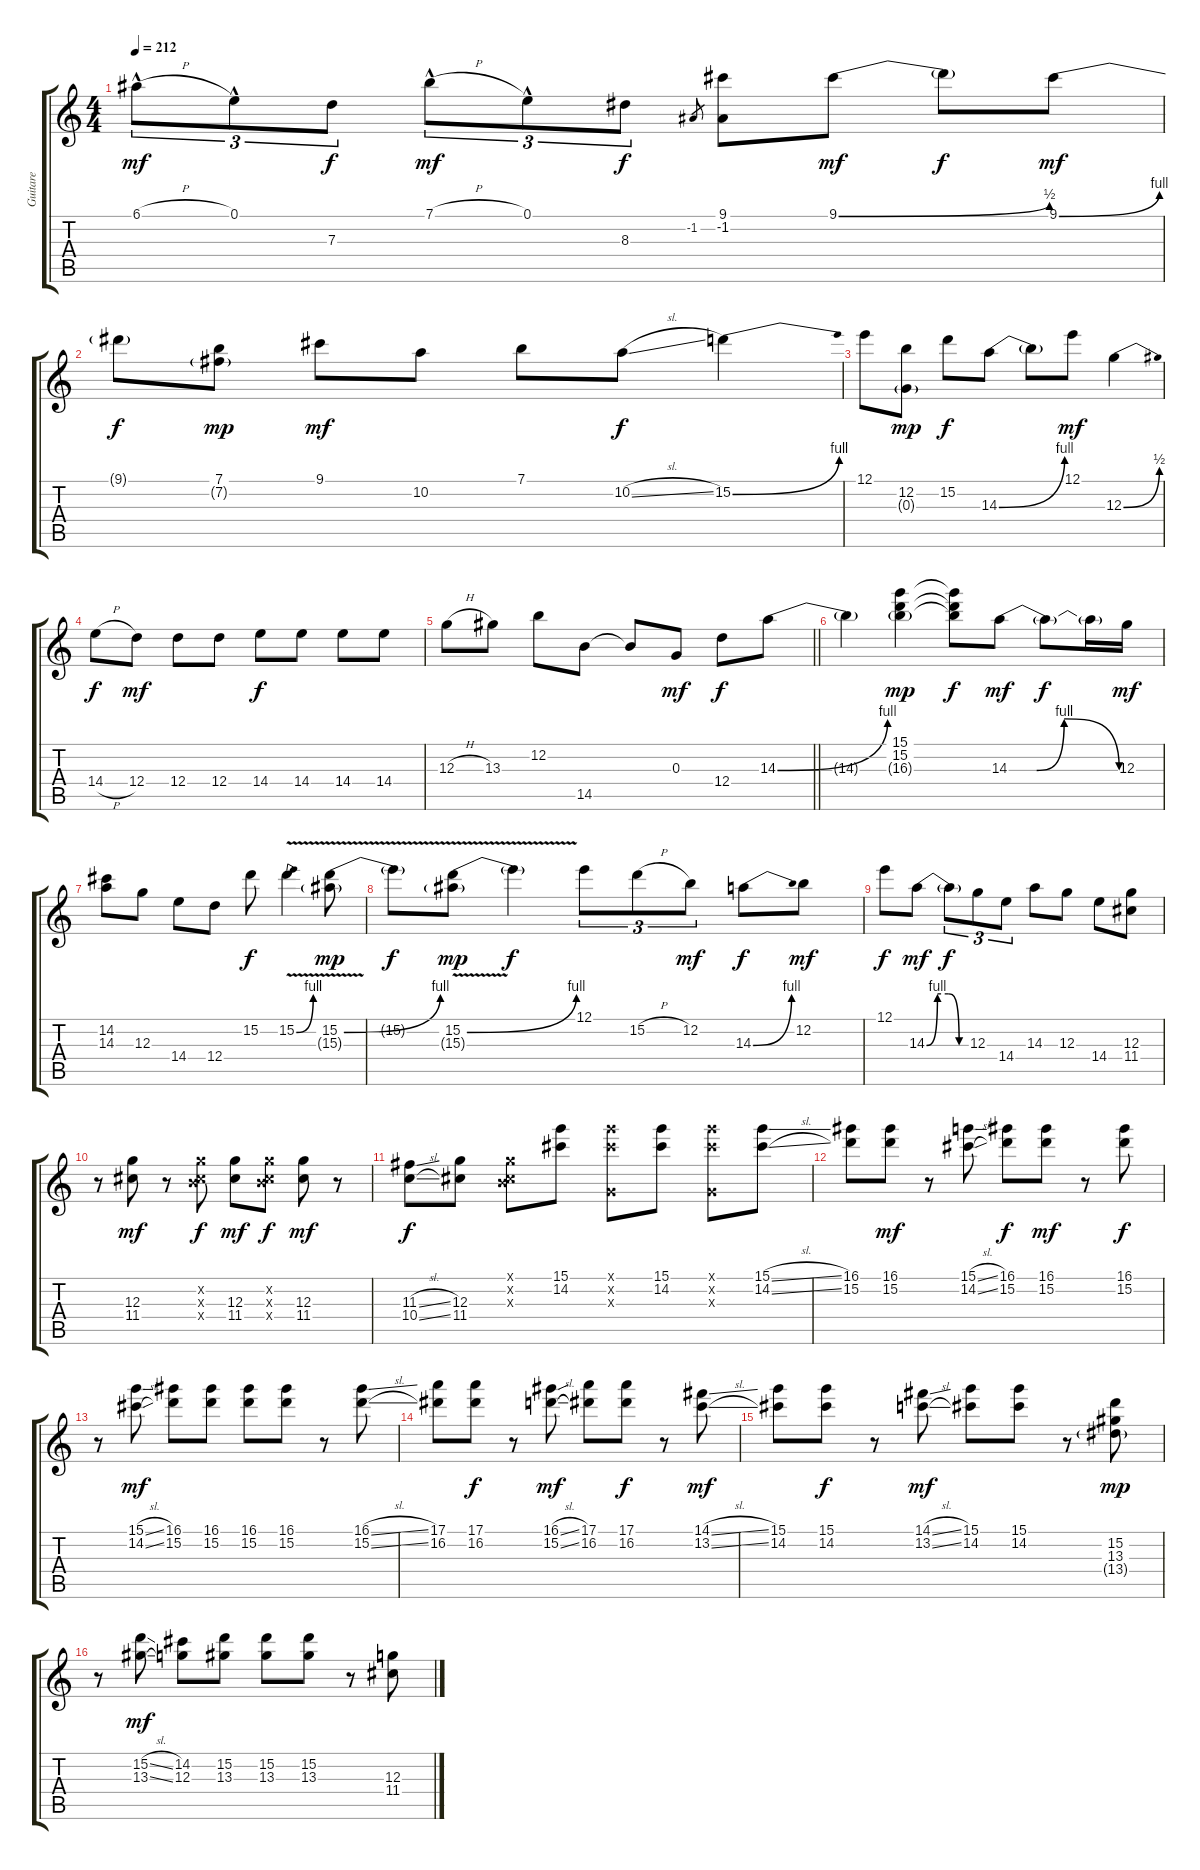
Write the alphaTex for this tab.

\track ("Guitare" "Guitare") {instrument overdrivenguitar}
\staff {score tabs}
\tuning (E4 B3 G3 D3 A2 E2) {hide}
\ts (4 4)
\tempo 212
\clef g2
\ks c
6.1{h hac}.8{tu (3 2) dy mf} 0.1{hac}.8{tu (3 2)} 7.3.8{tu (3 2) dy f} 7.1{h hac}.8{tu (3 2) dy mf} 0.1{hac}.8{tu (3 2)} 8.3.8{tu (3 2) dy f} -1.2.8{gr} (9.1 -1.2).8 9.1{be (bend 0 0 60 2)}.8{dy mf} 9.1{t}.8{dy f} 9.1{be (bend 0 0 60 4)}.8{dy mf} |
9.1{t}.8{dy f} (7.1 7.2{g}).8{dy mp} 9.1.8{dy mf} 10.2.8 7.1.8 10.2{sl}.8{dy f} 15.2{be (bend 0 0 60 4)}.4 |
12.1.8 (12.2 0.3{g}).8{dy mp} 15.2.8{dy f} 14.3{be (bend 0 0 60 4)}.8 14.3{t}.8 12.1.8{dy mf} 12.3{be (bend 0 0 60 2)}.4 |
14.4{h}.8{dy f} 12.4.8{dy mf} 12.4.8 12.4.8 14.4.8{dy f} 14.4.8 14.4.8 14.4.8 |
\barLineRight lightlight
12.3{h}.8 13.3.8 12.2.8 14.5.8 14.5{t}.8 0.3.8{dy mf} 12.4.8{dy f} 14.3{be (bend 0 0 60 4)}.8 |
14.3{t}.4 (15.1 15.2 16.3{g}).4{dy mp} (15.1{t} 15.2{t} 16.3{t}).8{dy f} 14.3{be (custom 0 0 15 0 30 4 60 0)}.8{dy mf} 14.3{t}.8{dy f} 14.3{t}.16 12.3.16{dy mf} |
(14.2 14.3).8 12.3.8 14.4.8 12.4.8 15.2.8{dy f} 15.2{be (bend 0 0 60 4) v}.4 (15.2{be (bend 0 0 60 4) v} 15.3{g}).8{dy mp} |
15.2{t}.8{dy f} (15.2{be (bend 0 0 60 4) v} 15.3{g}).8{dy mp} 15.2{t}.4{dy f} 12.1.8{tu (3 2)} 15.2{h}.8{tu (3 2)} 12.2.8{tu (3 2) dy mf} 14.3{be (bend 0 0 60 4)}.8{dy f} 12.2.8{dy mf} |
12.1.8{dy f} 14.3{be (custom 0 0 15 4 30 4 45 0 60 0)}.8{dy mf} 14.3{t}.8{tu (3 2) dy f} 12.3.8{tu (3 2)} 14.4.8{tu (3 2)} 14.3.8 12.3.8 14.4.8 (12.3 11.4).8 |
r.8 (12.3 11.4).8{dy mf} r.8 (0.2{x} 12.3{x} 11.4{x}).8{dy f} (12.3 11.4).8{dy mf} (0.2{x} 12.3{x} 11.4{x}).8{dy f} (12.3 11.4).8{dy mf} r.8 |
(11.3{sl} 10.4{sl}).8{dy f} (12.3 11.4).8 (3.1{x} 0.2{x} 6.3{x}).8 (15.1 14.2).8 (15.1{x} 14.2{x} 0.3{x}).8 (15.1 14.2).8 (15.1{x} 14.2{x} 0.3{x}).8 (15.1{sl} 14.2{sl}).8 |
(16.1 15.2).8 (16.1 15.2).8{dy mf} r.8 (15.1{sl} 14.2{sl}).8 (16.1 15.2).8{dy f} (16.1 15.2).8{dy mf} r.8 (16.1 15.2).8{dy f} |
r.8 (15.1{sl} 14.2{sl}).8{dy mf} (16.1 15.2).8 (16.1 15.2).8 (16.1 15.2).8 (16.1 15.2).8 r.8 (16.1{sl} 15.2{sl}).8 |
(17.1 16.2).8 (17.1 16.2).8{dy f} r.8 (16.1{sl} 15.2{sl}).8{dy mf} (17.1 16.2).8 (17.1 16.2).8{dy f} r.8 (14.1{sl} 13.2{sl}).8{dy mf} |
(15.1 14.2).8 (15.1 14.2).8{dy f} r.8 (14.1{sl} 13.2{sl}).8{dy mf} (15.1 14.2).8 (15.1 14.2).8 r.8 (15.2 13.3 13.4{g}).8{dy mp} |
r.8 (15.2{sl} 13.3{sl}).8{dy mf} (14.2 12.3).8 (15.2 13.3).8 (15.2 13.3).8 (15.2 13.3).8 r.8 (12.3{sl} 11.4{sl}).8
